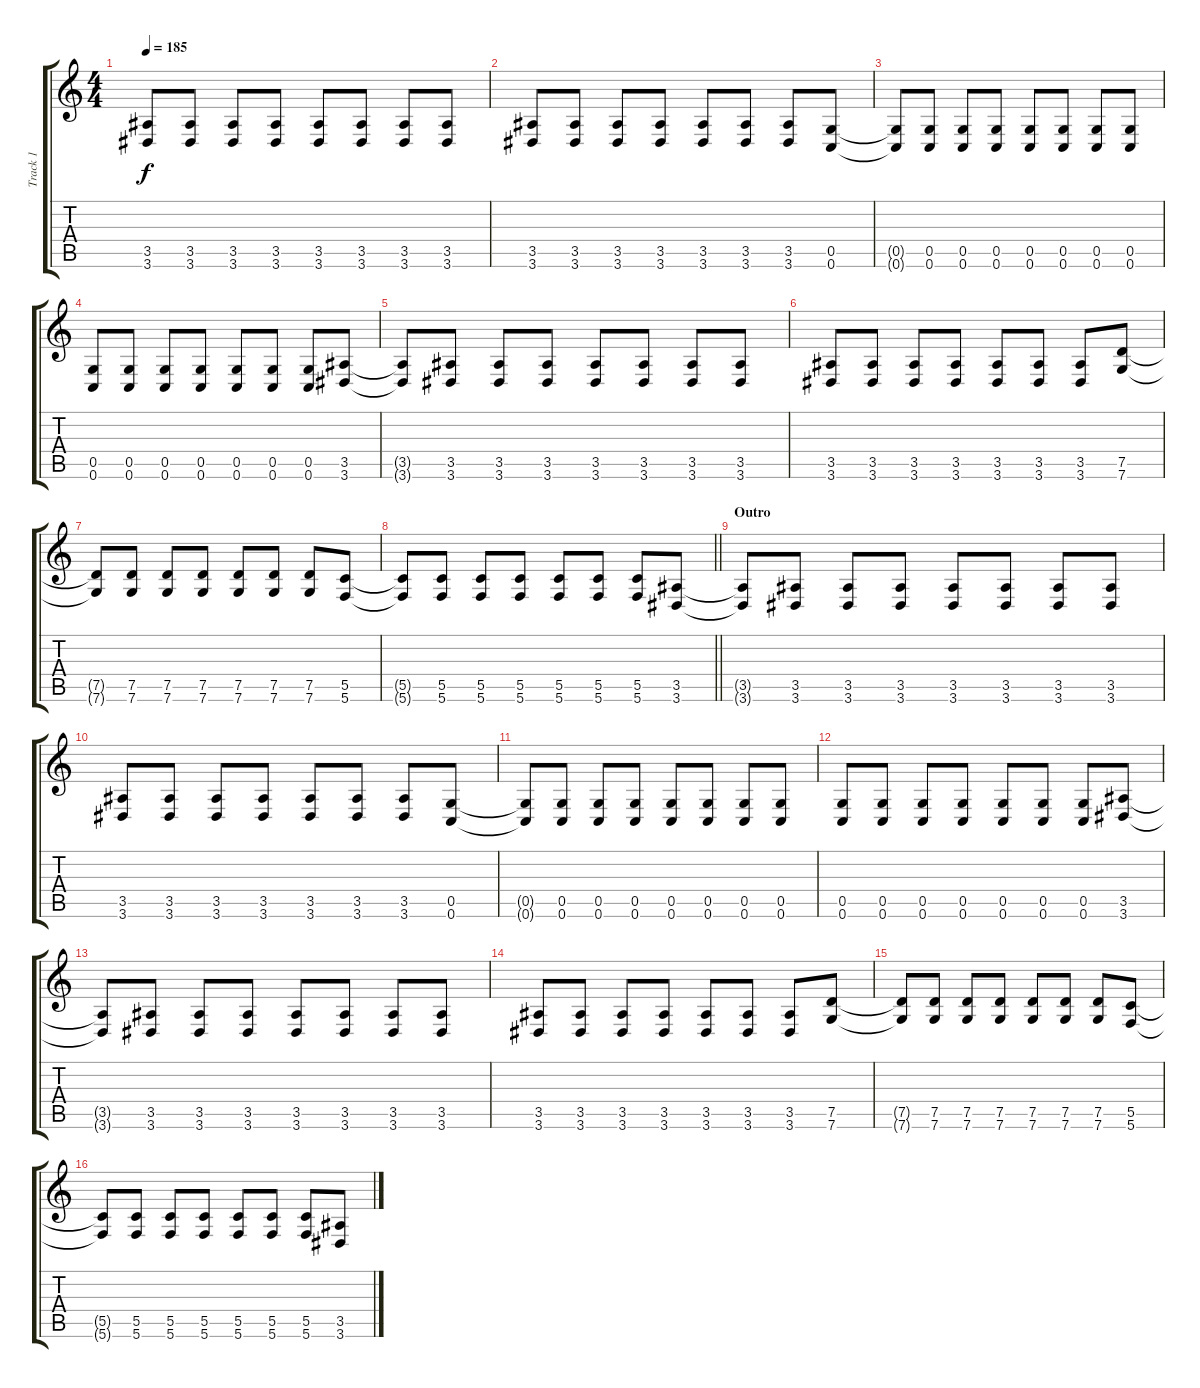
\track ("Track 1" "Track 1") {instrument distortionguitar}
\staff {score tabs}
\tuning (D4 A3 F3 C3 G2 C2) {hide}
\ts (4 4)
\tempo 185
\clef g2
\ks c
(3.5{t} 3.6{t}).8{dy f} (3.5 3.6).8 (3.5 3.6).8 (3.5 3.6).8 (3.5 3.6).8 (3.5 3.6).8 (3.5 3.6).8 (3.5 3.6).8 |
(3.5 3.6).8 (3.5 3.6).8 (3.5 3.6).8 (3.5 3.6).8 (3.5 3.6).8 (3.5 3.6).8 (3.5 3.6).8 (0.5 0.6).8 |
(0.5{t} 0.6{t}).8 (0.5 0.6).8 (0.5 0.6).8 (0.5 0.6).8 (0.5 0.6).8 (0.5 0.6).8 (0.5 0.6).8 (0.5 0.6).8 |
(0.5 0.6).8 (0.5 0.6).8 (0.5 0.6).8 (0.5 0.6).8 (0.5 0.6).8 (0.5 0.6).8 (0.5 0.6).8 (3.5 3.6).8 |
(3.5{t} 3.6{t}).8 (3.5 3.6).8 (3.5 3.6).8 (3.5 3.6).8 (3.5 3.6).8 (3.5 3.6).8 (3.5 3.6).8 (3.5 3.6).8 |
(3.5 3.6).8 (3.5 3.6).8 (3.5 3.6).8 (3.5 3.6).8 (3.5 3.6).8 (3.5 3.6).8 (3.5 3.6).8 (7.5 7.6).8 |
(7.5{t} 7.6{t}).8 (7.5 7.6).8 (7.5 7.6).8 (7.5 7.6).8 (7.5 7.6).8 (7.5 7.6).8 (7.5 7.6).8 (5.5 5.6).8 |
\barLineRight lightlight
(5.5{t} 5.6{t}).8 (5.5 5.6).8 (5.5 5.6).8 (5.5 5.6).8 (5.5 5.6).8 (5.5 5.6).8 (5.5 5.6).8 (3.5 3.6).8 |
\section ("" "Outro")
(3.5{t} 3.6{t}).8 (3.5 3.6).8 (3.5 3.6).8 (3.5 3.6).8 (3.5 3.6).8 (3.5 3.6).8 (3.5 3.6).8 (3.5 3.6).8 |
(3.5 3.6).8 (3.5 3.6).8 (3.5 3.6).8 (3.5 3.6).8 (3.5 3.6).8 (3.5 3.6).8 (3.5 3.6).8 (0.5 0.6).8 |
(0.5{t} 0.6{t}).8 (0.5 0.6).8 (0.5 0.6).8 (0.5 0.6).8 (0.5 0.6).8 (0.5 0.6).8 (0.5 0.6).8 (0.5 0.6).8 |
(0.5 0.6).8 (0.5 0.6).8 (0.5 0.6).8 (0.5 0.6).8 (0.5 0.6).8 (0.5 0.6).8 (0.5 0.6).8 (3.5 3.6).8 |
(3.5{t} 3.6{t}).8 (3.5 3.6).8 (3.5 3.6).8 (3.5 3.6).8 (3.5 3.6).8 (3.5 3.6).8 (3.5 3.6).8 (3.5 3.6).8 |
(3.5 3.6).8 (3.5 3.6).8 (3.5 3.6).8 (3.5 3.6).8 (3.5 3.6).8 (3.5 3.6).8 (3.5 3.6).8 (7.5 7.6).8 |
(7.5{t} 7.6{t}).8 (7.5 7.6).8 (7.5 7.6).8 (7.5 7.6).8 (7.5 7.6).8 (7.5 7.6).8 (7.5 7.6).8 (5.5 5.6).8 |
(5.5{t} 5.6{t}).8 (5.5 5.6).8 (5.5 5.6).8 (5.5 5.6).8 (5.5 5.6).8 (5.5 5.6).8 (5.5 5.6).8 (3.5 3.6).8
